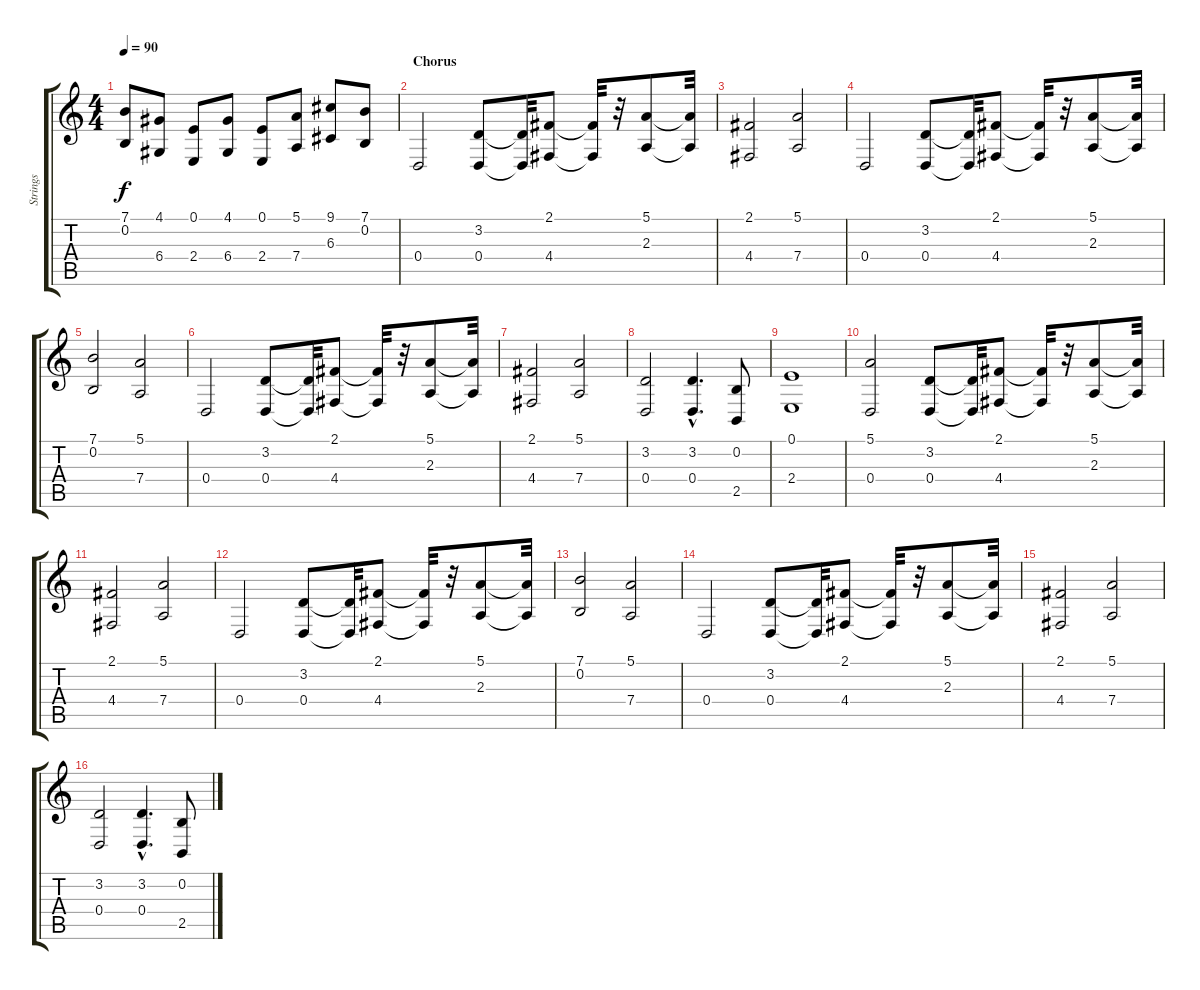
\track ("Strings" "Strings") {instrument viola}
\staff {score tabs}
\tuning (E4 B3 G3 D3 A2 E2) {hide}
\ts (4 4)
\tempo 90
\clef g2
\ks c
(7.1 0.2).8{dy f} (4.1 6.4).8 (0.1 2.4).8 (4.1 6.4).8 (0.1 2.4).8 (5.1 7.4).8 (9.1 6.3).8 (7.1 0.2).8 |
\section ("" "Chorus")
0.4.2{instrument viola} (3.2 0.4).8 (3.2{t} 0.4{t}).32 (2.1 4.4).8 (2.1{t} 4.4{t}).32 r.32 (5.1 2.3).8 (5.1{t} 2.3{t}).32 |
(2.1 4.4).2 (5.1 7.4).2 |
0.4.2 (3.2 0.4).8 (3.2{t} 0.4{t}).32 (2.1 4.4).8 (2.1{t} 4.4{t}).32 r.32 (5.1 2.3).8 (5.1{t} 2.3{t}).32 |
(7.1 0.2).2 (5.1 7.4).2 |
0.4.2 (3.2 0.4).8 (3.2{t} 0.4{t}).32 (2.1 4.4).8 (2.1{t} 4.4{t}).32 r.32 (5.1 2.3).8 (5.1{t} 2.3{t}).32 |
(2.1 4.4).2 (5.1 7.4).2 |
(3.2 0.4).2 (3.2{hac} 0.4{hac}).4{d} (0.2 2.5).8 |
(0.1 2.4).1 |
(5.1 0.4).2 (3.2 0.4).8 (3.2{t} 0.4{t}).32 (2.1 4.4).8 (2.1{t} 4.4{t}).32 r.32 (5.1 2.3).8 (5.1{t} 2.3{t}).32 |
(2.1 4.4).2 (5.1 7.4).2 |
0.4.2 (3.2 0.4).8 (3.2{t} 0.4{t}).32 (2.1 4.4).8 (2.1{t} 4.4{t}).32 r.32 (5.1 2.3).8 (5.1{t} 2.3{t}).32 |
(7.1 0.2).2 (5.1 7.4).2 |
0.4.2 (3.2 0.4).8 (3.2{t} 0.4{t}).32 (2.1 4.4).8 (2.1{t} 4.4{t}).32 r.32 (5.1 2.3).8 (5.1{t} 2.3{t}).32 |
(2.1 4.4).2 (5.1 7.4).2 |
(3.2 0.4).2 (3.2{hac} 0.4{hac}).4{d} (0.2 2.5).8
